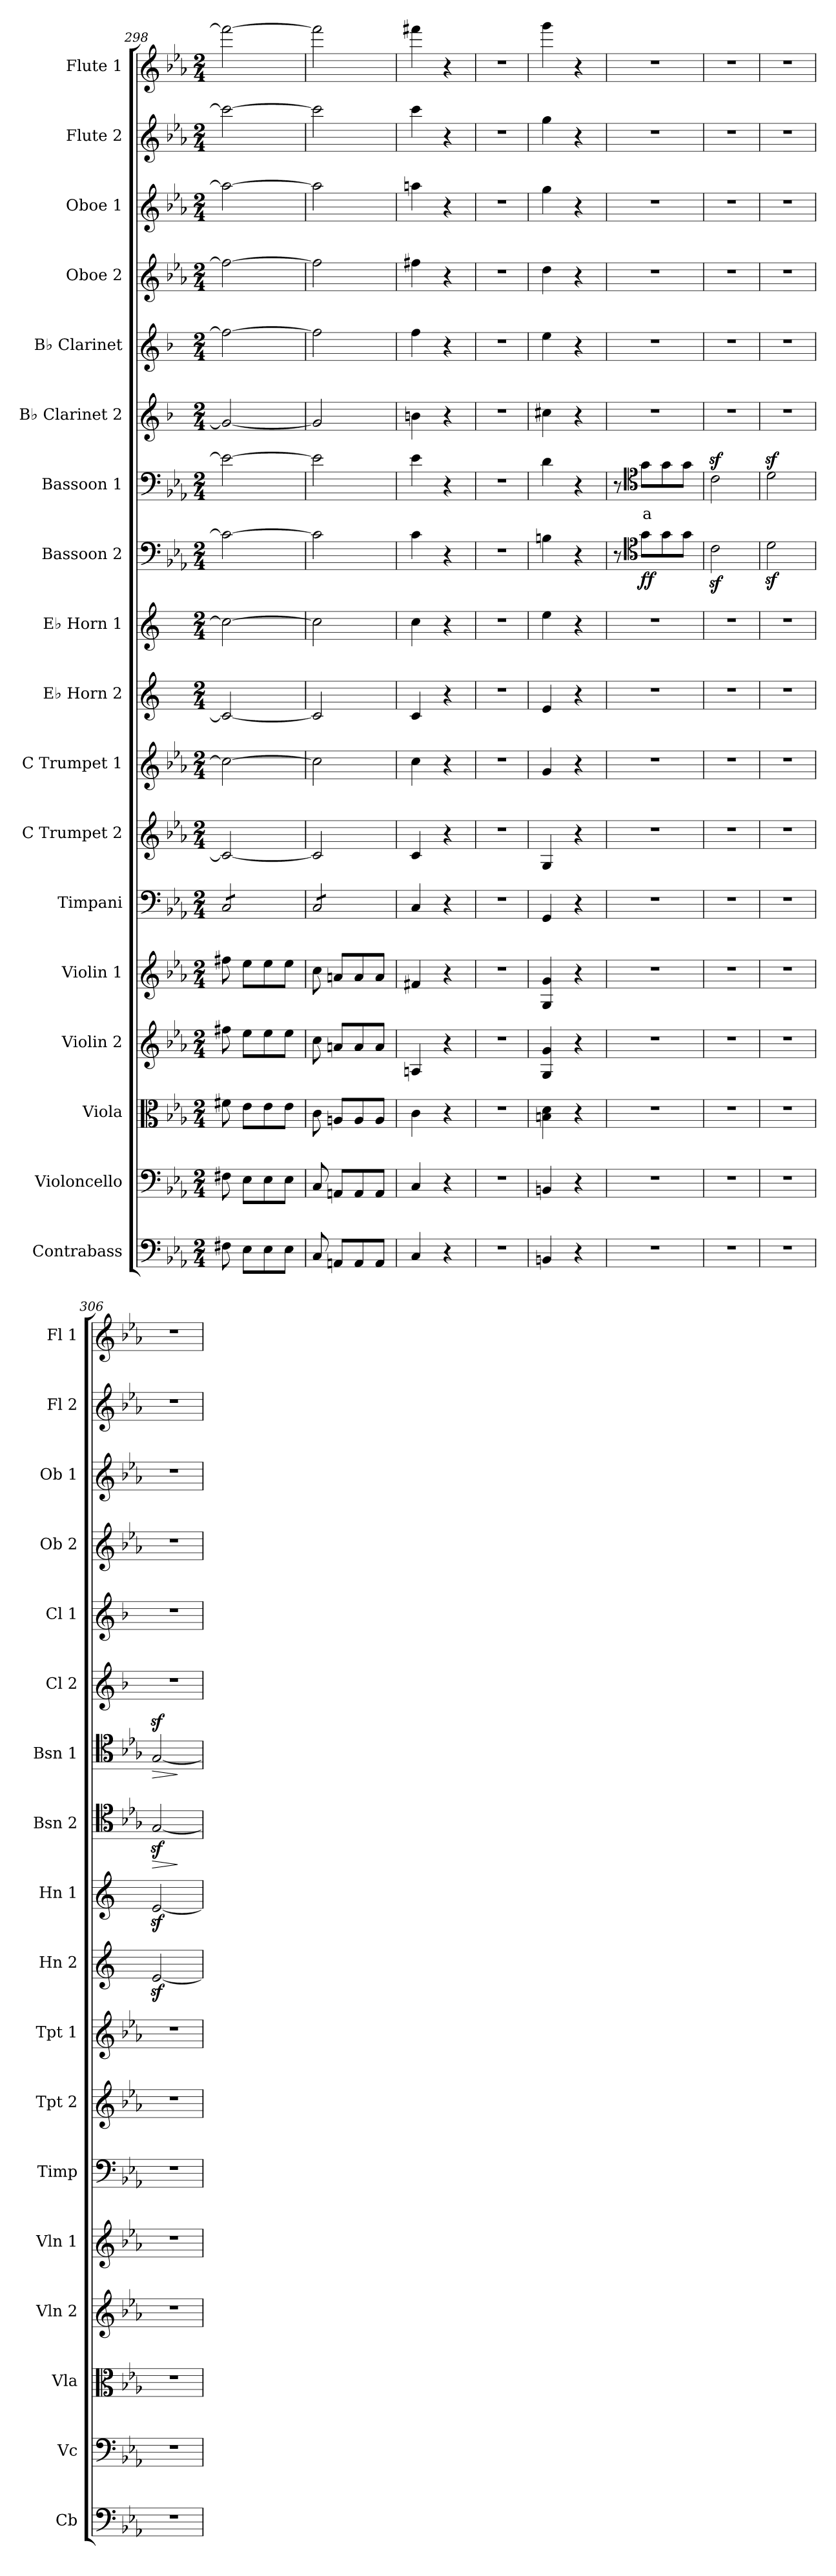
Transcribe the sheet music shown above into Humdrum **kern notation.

**kern	**kern	**kern	**kern	**kern	**kern	**kern	**kern	**kern	**kern	**kern	**dynam	**kern	**text	**dynam	**kern	**kern	**kern	**kern	**kern	**kern
*part18	*part17	*part16	*part15	*part14	*part13	*part12	*part11	*part10	*part9	*part8	*part8	*part7	*part7	*part7	*part6	*part5	*part4	*part3	*part2	*part1
*staff18	*staff17	*staff16	*staff15	*staff14	*staff13	*staff12	*staff11	*staff10	*staff9	*staff8	*staff8	*staff7	*staff7	*staff7	*staff6	*staff5	*staff4	*staff3	*staff2	*staff1
*I"Contrabass	*I"Violoncello	*I"Viola	*I"Violin 2	*I"Violin 1	*I"Timpani	*I"C Trumpet 2	*I"C Trumpet 1	*I"E♭ Horn 2	*I"E♭ Horn 1	*I"Bassoon 2	*	*I"Bassoon 1	*	*	*I"B♭ Clarinet 2	*I"B♭ Clarinet	*I"Oboe 2	*I"Oboe 1	*I"Flute 2	*I"Flute 1
*I'Cb	*I'Vc	*I'Vla	*I'Vln 2	*I'Vln 1	*I'Timp	*I'Tpt 2	*I'Tpt 1	*I'Hn 2	*I'Hn 1	*I'Bsn 2	*	*I'Bsn 1	*	*	*I'Cl 2	*I'Cl 1	*I'Ob 2	*I'Ob 1	*I'Fl 2	*I'Fl 1
*clefF4	*clefF4	*clefC3	*clefG2	*clefG2	*clefF4	*clefG2	*clefG2	*clefG2	*clefG2	*clefF4	*	*clefF4	*	*	*clefG2	*clefG2	*clefG2	*clefG2	*clefG2	*clefG2
*ITrd7c12	*	*	*	*	*	*	*	*ITrd5c9	*ITrd5c9	*	*	*	*	*	*ITrd1c2	*ITrd1c2	*	*	*	*
*k[b-e-a-]	*k[b-e-a-]	*k[b-e-a-]	*k[b-e-a-]	*k[b-e-a-]	*k[b-e-a-]	*k[b-e-a-]	*k[b-e-a-]	*k[b-e-a-]	*k[b-e-a-]	*k[b-e-a-]	*	*k[b-e-a-]	*	*	*k[b-e-a-]	*k[b-e-a-]	*k[b-e-a-]	*k[b-e-a-]	*k[b-e-a-]	*k[b-e-a-]
*M2/4	*M2/4	*M2/4	*M2/4	*M2/4	*M2/4	*M2/4	*M2/4	*M2/4	*M2/4	*M2/4	*	*M2/4	*	*	*M2/4	*M2/4	*M2/4	*M2/4	*M2/4	*M2/4
=298	=298	=298	=298	=298	=298	=298	=298	=298	=298	=298	=298	=298	=298	=298	=298	=298	=298	=298	=298	=298
*	*	*	*	*	*tremolo	*	*	*	*	*	*	*	*	*	*	*	*	*	*	*
8FF#X\	8F#X\	8f#X\	8ff#X\	8ff#X\	8C/L	2c/_	2cc\_	2E-/_	2e-\_	2c\_	.	2e-\_	.	.	2f#/_	2ee-\_	2ff#\_	2aa\_	2ccc\_	2fff#\_
8EE-\L	8E-\L	8e-\L	8ee-\L	8ee-\L	8C/	.	.	.	.	.	.	.	.	.	.	.	.	.	.	.
8EE-\	8E-\	8e-\	8ee-\	8ee-\	8C/	.	.	.	.	.	.	.	.	.	.	.	.	.	.	.
8EE-\J	8E-\J	8e-\J	8ee-\J	8ee-\J	8C/J	.	.	.	.	.	.	.	.	.	.	.	.	.	.	.
=299	=299	=299	=299	=299	=299	=299	=299	=299	=299	=299	=299	=299	=299	=299	=299	=299	=299	=299	=299	=299
8CC/	8C/	8c\	8cc\	8cc\	8C/L	2c/]	2cc\]	2E-/]	2e-\]	2c\]	.	2e-\]	.	.	2f#/]	2ee-\]	2ff#\]	2aa\]	2ccc\]	2fff#\]
8AAAn/L	8AAn/L	8An/L	8an/L	8an/L	8C/	.	.	.	.	.	.	.	.	.	.	.	.	.	.	.
8AAA/	8AA/	8A/	8a/	8a/	8C/	.	.	.	.	.	.	.	.	.	.	.	.	.	.	.
8AAA/J	8AA/J	8A/J	8a/J	8a/J	8C/J	.	.	.	.	.	.	.	.	.	.	.	.	.	.	.
*	*	*	*	*	*Xtremolo	*	*	*	*	*	*	*	*	*	*	*	*	*	*	*
=300	=300	=300	=300	=300	=300	=300	=300	=300	=300	=300	=300	=300	=300	=300	=300	=300	=300	=300	=300	=300
4CC/	4C/	4c\	4An/	4f#X/	4C/	4c/	4cc\	4E-/	4e-\	4c\	.	4e-\	.	.	4an\	4ee-\	4ff#X\	4aan\	4ccc\	4fff#X\
4r	4r	4r	4r	4r	4r	4r	4r	4r	4r	4r	.	4r	.	.	4r	4r	4r	4r	4r	4r
=301	=301	=301	=301	=301	=301	=301	=301	=301	=301	=301	=301	=301	=301	=301	=301	=301	=301	=301	=301	=301
2r	2r	2r	2r	2r	2r	2r	2r	2r	2r	2r	.	2r	.	.	2r	2r	2r	2r	2r	2r
=302	=302	=302	=302	=302	=302	=302	=302	=302	=302	=302	=302	=302	=302	=302	=302	=302	=302	=302	=302	=302
4BBBn/	4BBn/	4Bn\ 4d\	4G/ 4g/	4G/ 4g/	4GG/	4G/	4g/	4G/	4g\	4Bn\	.	4d\	.	.	4bn\	4dd\	4dd\	4gg\	4gg\	4ggg\
4r	4r	4r	4r	4r	4r	4r	4r	4r	4r	4r	.	4r	.	.	4r	4r	4r	4r	4r	4r
=303	=303	=303	=303	=303	=303	=303	=303	=303	=303	=303	=303	=303	=303	=303	=303	=303	=303	=303	=303	=303
2r	2r	2r	2r	2r	2r	2r	2r	2r	2r	8r	.	8r	.	.	2r	2r	2r	2r	2r	2r
*	*	*	*	*	*	*	*	*	*	*clefC4	*	*clefC4	*	*	*	*	*	*	*	*
!	!	!	!	!	!	!	!	!	!	!	!LO:DY:b	!	!LO:LY:b:color=#FF0000	!	!	!	!	!	!	!
.	.	.	.	.	.	.	.	.	.	8g\L	ff	8g\L	a	.	.	.	.	.	.	.
.	.	.	.	.	.	.	.	.	.	8g\	.	8g\	.	.	.	.	.	.	.	.
.	.	.	.	.	.	.	.	.	.	8g\J	.	8g\J	.	.	.	.	.	.	.	.
=304	=304	=304	=304	=304	=304	=304	=304	=304	=304	=304	=304	=304	=304	=304	=304	=304	=304	=304	=304	=304
2r	2r	2r	2r	2r	2r	2r	2r	2r	2r	2cz<\	.	2cz<\	.	.	2r	2r	2r	2r	2r	2r
=305	=305	=305	=305	=305	=305	=305	=305	=305	=305	=305	=305	=305	=305	=305	=305	=305	=305	=305	=305	=305
2r	2r	2r	2r	2r	2r	2r	2r	2r	2r	2dz<\	.	2dz<\	.	.	2r	2r	2r	2r	2r	2r
=306	=306	=306	=306	=306	=306	=306	=306	=306	=306	=306	=306	=306	=306	=306	=306	=306	=306	=306	=306	=306
!	!	!	!	!	!	!	!	!	!	!	!LO:HP:b	!	!	!LO:HP:b	!	!	!	!	!	!
2r	2r	2r	2r	2r	2r	2r	2r	[2Gz</	[2Gz</	[2Gz</	>	[2Gz</	.	>	2r	2r	2r	2r	2r	2r
.	.	.	.	.	.	.	.	.	.	.	]	.	.	]	.	.	.	.	.	.
=	=	=	=	=	=	=	=	=	=	=	=	=	=	=	=	=	=	=	=	=
*-	*-	*-	*-	*-	*-	*-	*-	*-	*-	*-	*-	*-	*-	*-	*-	*-	*-	*-	*-	*-
